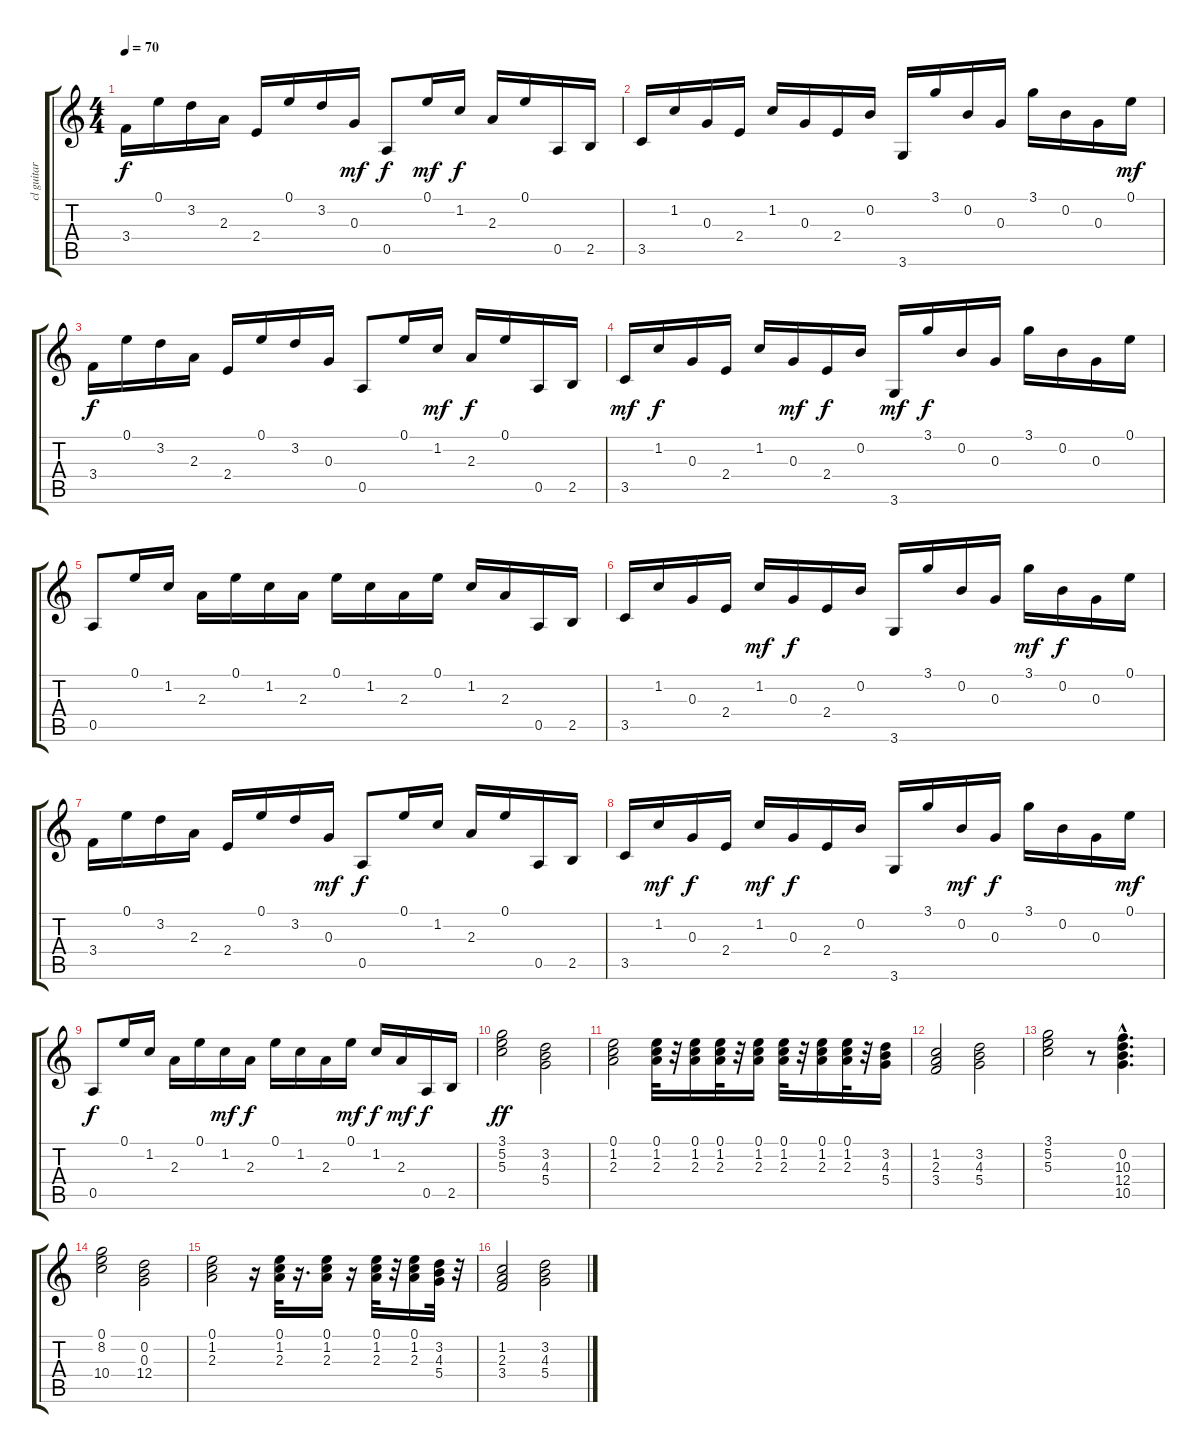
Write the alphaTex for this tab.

\track ("cl guitar R" "cl guitar ") {instrument electricguitarclean}
\staff {score tabs}
\tuning (E4 B3 G3 D3 A2 E2) {hide}
\ts (4 4)
\tempo 70
\clef g2
\ks c
3.4.16{dy f} 0.1.16 3.2.16 2.3.16 2.4.16 0.1.16 3.2.16 0.3.16{dy mf} 0.5.8{dy f} 0.1.16{dy mf} 1.2.16{dy f} 2.3.16 0.1.16 0.5.16 2.5.16 |
3.5.16 1.2.16 0.3.16 2.4.16 1.2.16 0.3.16 2.4.16 0.2.16 3.6.16 3.1.16 0.2.16 0.3.16 3.1.16 0.2.16 0.3.16 0.1.16{dy mf} |
3.4.16{dy f} 0.1.16 3.2.16 2.3.16 2.4.16 0.1.16 3.2.16 0.3.16 0.5.8 0.1.16 1.2.16{dy mf} 2.3.16{dy f} 0.1.16 0.5.16 2.5.16 |
3.5.16{dy mf} 1.2.16{dy f} 0.3.16 2.4.16 1.2.16 0.3.16{dy mf} 2.4.16{dy f} 0.2.16 3.6.16{dy mf} 3.1.16{dy f} 0.2.16 0.3.16 3.1.16 0.2.16 0.3.16 0.1.16 |
0.5.8 0.1.16 1.2.16 2.3.16 0.1.16 1.2.16 2.3.16 0.1.16 1.2.16 2.3.16 0.1.16 1.2.16 2.3.16 0.5.16 2.5.16 |
3.5.16 1.2.16 0.3.16 2.4.16 1.2.16{dy mf} 0.3.16{dy f} 2.4.16 0.2.16 3.6.16 3.1.16 0.2.16 0.3.16 3.1.16{dy mf} 0.2.16{dy f} 0.3.16 0.1.16 |
3.4.16 0.1.16 3.2.16 2.3.16 2.4.16 0.1.16 3.2.16 0.3.16{dy mf} 0.5.8{dy f} 0.1.16 1.2.16 2.3.16 0.1.16 0.5.16 2.5.16 |
3.5.16 1.2.16{dy mf} 0.3.16{dy f} 2.4.16 1.2.16{dy mf} 0.3.16{dy f} 2.4.16 0.2.16 3.6.16 3.1.16 0.2.16{dy mf} 0.3.16{dy f} 3.1.16 0.2.16 0.3.16 0.1.16{dy mf} |
0.5.8{dy f} 0.1.16 1.2.16 2.3.16 0.1.16 1.2.16{dy mf} 2.3.16{dy f} 0.1.16 1.2.16 2.3.16 0.1.16{dy mf} 1.2.16{dy f} 2.3.16{dy mf} 0.5.16{dy f} 2.5.16 |
(3.1 5.2 5.3).2{dy ff volume 9} (3.2 4.3 5.4).2 |
(0.1 1.2 2.3).2 (0.1 1.2 2.3).32 r.32 (0.1 1.2 2.3).16 (0.1 1.2 2.3).32 r.32 (0.1 1.2 2.3).16 (0.1 1.2 2.3).32 r.32 (0.1 1.2 2.3).16 (0.1 1.2 2.3).32 r.32 (3.2 4.3 5.4).16 |
(1.2 2.3 3.4).2 (3.2 4.3 5.4).2 |
(3.1 5.2 5.3).2 r.8 (0.2{hac} 10.3{hac} 12.4{hac} 10.5{hac}).4{d} |
(0.1 8.2 10.4).2 (0.2 0.3 12.4).2 |
(0.1 1.2 2.3).2 r.16 (0.1 1.2 2.3).32 r.16{d} (0.1 1.2 2.3).16 r.16 (0.1 1.2 2.3).32 r.32 (0.1 1.2 2.3).16 (3.2 4.3 5.4).32 r.32 |
(1.2 2.3 3.4).2 (3.2 4.3 5.4).2
